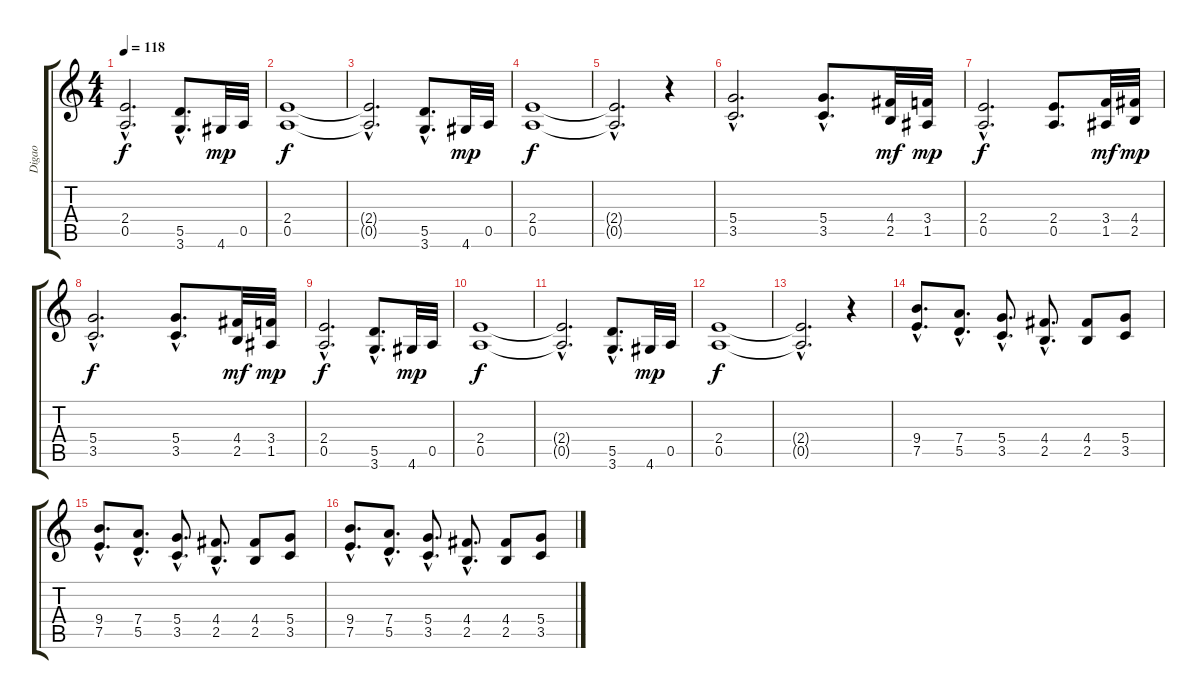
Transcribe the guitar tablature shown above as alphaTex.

\track ("Digao" "Digao") {instrument distortionguitar}
\staff {score tabs}
\tuning (E4 B3 G3 D3 A2 E2) {hide}
\ts (4 4)
\tempo 118
\clef g2
\ks c
(2.4{hac} 0.5{hac}).2{d dy f} (5.5{hac} 3.6).8{d} 4.6.32{dy mp} 0.5.32 |
(2.4 0.5).1{dy f} |
(2.4{hac t} 0.5{hac t}).2{d} (5.5{hac} 3.6).8{d} 4.6.32{dy mp} 0.5.32 |
(2.4 0.5).1{dy f} |
(2.4{hac t} 0.5{hac t}).2{d} r.4 |
(5.4{hac} 3.5{hac}).2{d} (5.4{hac} 3.5).8{d} (4.4 2.5).32{dy mf} (3.4 1.5).32{dy mp} |
(2.4{hac} 0.5{hac}).2{d dy f} (2.4 0.5).8{d} (3.4 1.5).32{dy mf} (4.4 2.5).32{dy mp} |
(5.4{hac} 3.5{hac}).2{d dy f} (5.4{hac} 3.5).8{d} (4.4 2.5).32{dy mf} (3.4 1.5).32{dy mp} |
(2.4{hac} 0.5{hac}).2{d dy f} (5.5{hac} 3.6).8{d} 4.6.32{dy mp} 0.5.32 |
(2.4 0.5).1{dy f} |
(2.4{hac t} 0.5{hac t}).2{d} (5.5{hac} 3.6).8{d} 4.6.32{dy mp} 0.5.32 |
(2.4 0.5).1{dy f} |
(2.4{hac t} 0.5{hac t}).2{d} r.4 |
(9.4{hac} 7.5{hac}).8{d} (7.4{hac} 5.5{hac}).8{d} (5.4{hac} 3.5{hac}).8{d} (4.4{hac} 2.5{hac}).8{d} (4.4 2.5).8 (5.4 3.5).8 |
(9.4{hac} 7.5{hac}).8{d} (7.4{hac} 5.5{hac}).8{d} (5.4{hac} 3.5{hac}).8{d} (4.4{hac} 2.5{hac}).8{d} (4.4 2.5).8 (5.4 3.5).8 |
(9.4{hac} 7.5{hac}).8{d} (7.4{hac} 5.5{hac}).8{d} (5.4{hac} 3.5{hac}).8{d} (4.4{hac} 2.5{hac}).8{d} (4.4 2.5).8 (5.4 3.5).8
